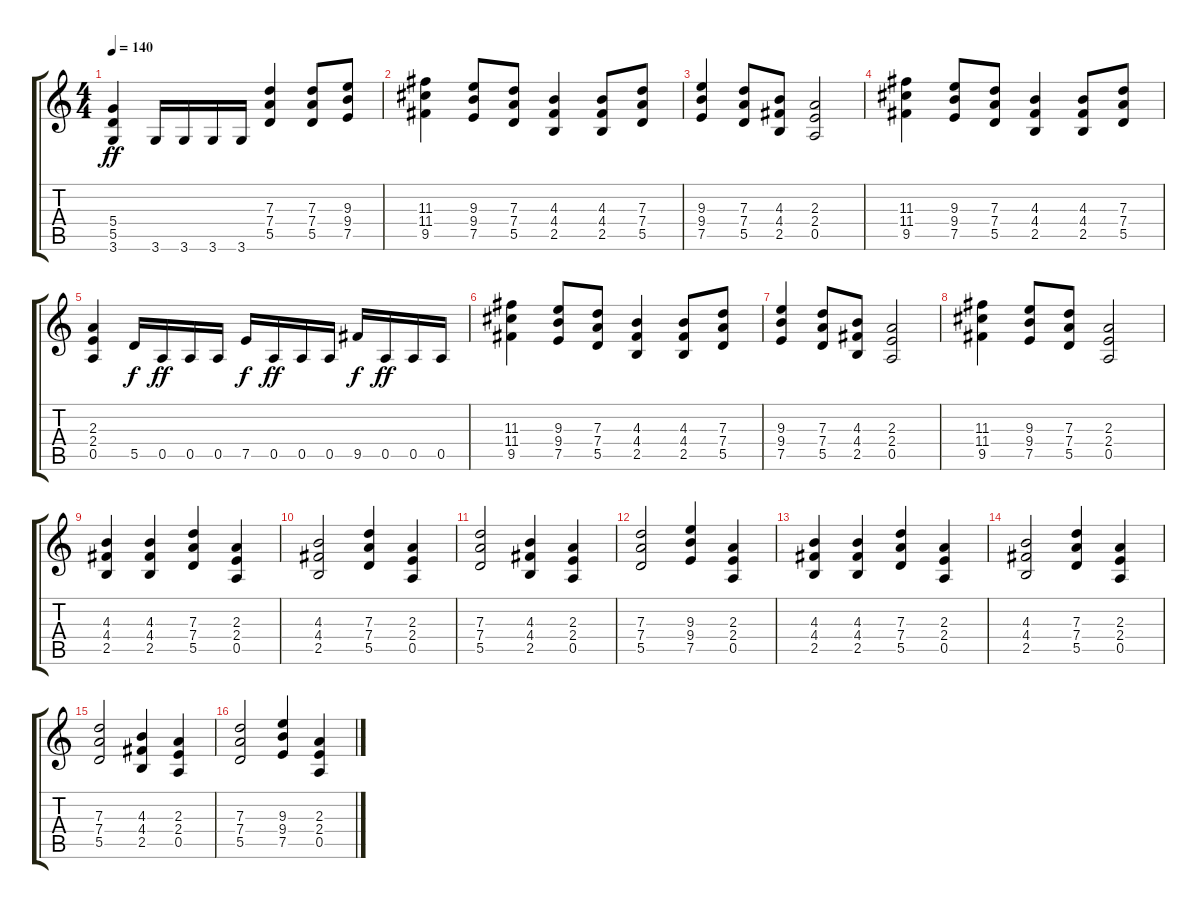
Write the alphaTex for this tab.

\track "" {instrument distortionguitar}
\staff {score tabs}
\tuning (E4 B3 G3 D3 A2 E2) {hide}
\ts (4 4)
\tempo 140
\clef g2
\ks c
(5.4 5.5 3.6).4{dy ff} 3.6.16 3.6.16 3.6.16 3.6.16 (7.3 7.4 5.5).4 (7.3 7.4 5.5).8 (9.3 9.4 7.5).8 |
(11.3 11.4 9.5).4 (9.3 9.4 7.5).8 (7.3 7.4 5.5).8 (4.3 4.4 2.5).4 (4.3 4.4 2.5).8 (7.3 7.4 5.5).8 |
(9.3 9.4 7.5).4 (7.3 7.4 5.5).8 (4.3 4.4 2.5).8 (2.3 2.4 0.5).2 |
(11.3 11.4 9.5).4 (9.3 9.4 7.5).8 (7.3 7.4 5.5).8 (4.3 4.4 2.5).4 (4.3 4.4 2.5).8 (7.3 7.4 5.5).8 |
(2.3 2.4 0.5).4 5.5.16{dy f} 0.5.16{dy ff} 0.5.16 0.5.16 7.5.16{dy f} 0.5.16{dy ff} 0.5.16 0.5.16 9.5.16{dy f} 0.5.16{dy ff} 0.5.16 0.5.16 |
(11.3 11.4 9.5).4 (9.3 9.4 7.5).8 (7.3 7.4 5.5).8 (4.3 4.4 2.5).4 (4.3 4.4 2.5).8 (7.3 7.4 5.5).8 |
(9.3 9.4 7.5).4 (7.3 7.4 5.5).8 (4.3 4.4 2.5).8 (2.3 2.4 0.5).2 |
(11.3 11.4 9.5).4 (9.3 9.4 7.5).8 (7.3 7.4 5.5).8 (2.3 2.4 0.5).2 |
(4.3 4.4 2.5).4 (4.3 4.4 2.5).4 (7.3 7.4 5.5).4 (2.3 2.4 0.5).4 |
(4.3 4.4 2.5).2 (7.3 7.4 5.5).4 (2.3 2.4 0.5).4 |
(7.3 7.4 5.5).2 (4.3 4.4 2.5).4 (2.3 2.4 0.5).4 |
(7.3 7.4 5.5).2 (9.3 9.4 7.5).4 (2.3 2.4 0.5).4 |
(4.3 4.4 2.5).4 (4.3 4.4 2.5).4 (7.3 7.4 5.5).4 (2.3 2.4 0.5).4 |
(4.3 4.4 2.5).2 (7.3 7.4 5.5).4 (2.3 2.4 0.5).4 |
(7.3 7.4 5.5).2 (4.3 4.4 2.5).4 (2.3 2.4 0.5).4 |
(7.3 7.4 5.5).2 (9.3 9.4 7.5).4 (2.3 2.4 0.5).4
